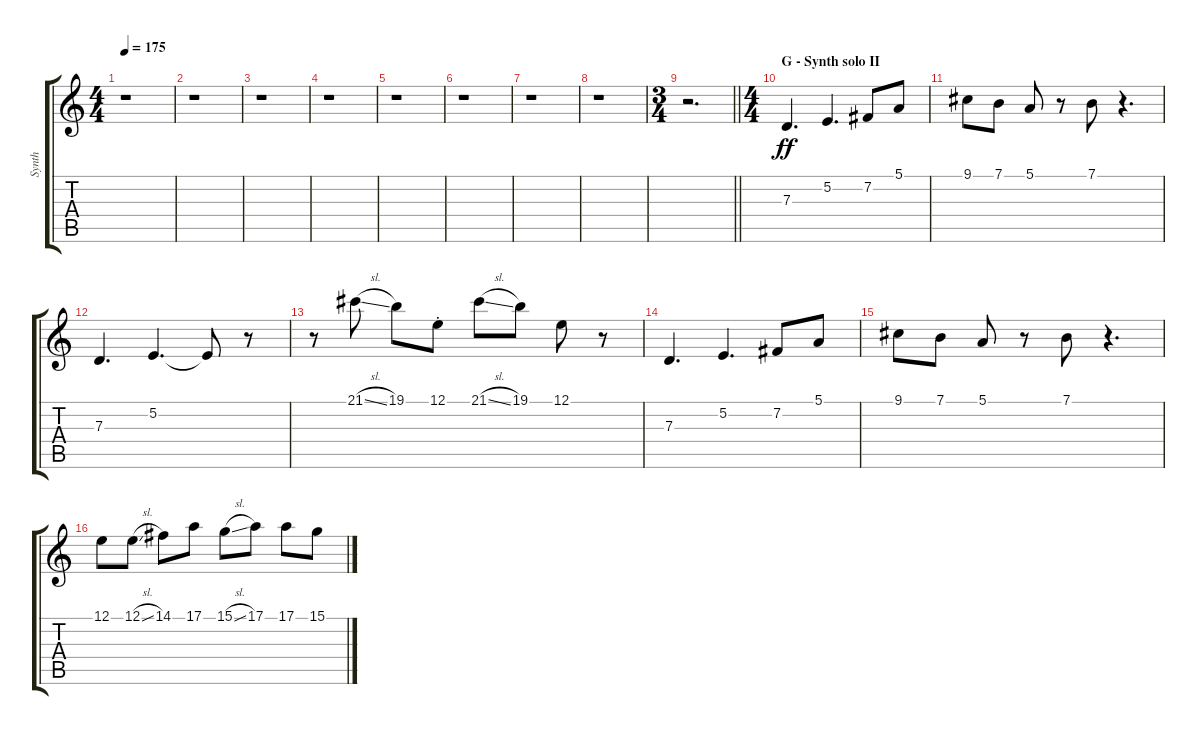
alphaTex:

\track ("Synth" "Synth") {instrument lead2sawtooth}
\staff {score tabs}
\tuning (E4 B3 G3 D3 A2 E2) {hide}
\ts (4 4)
\tempo 175
\clef g2
\ks c
r.1{dy ff} |
r.1 |
r.1 |
r.1 |
r.1 |
r.1 |
r.1 |
r.1 |
\ts (3 4)
\barLineRight lightlight
r.2{d} |
\ts (4 4)
\section ("" "G - Synth solo II")
7.3.4{d volume 13 balance 1} 5.2.4{d} 7.2.8 5.1.8 |
9.1.8 7.1.8 5.1.8 r.8 7.1.8 r.4{d} |
7.3.4{d} 5.2.4{d} 5.2{t}.8 r.8 |
r.8 21.1{sl}.8 19.1.8 12.1{st}.8 21.1{sl}.8 19.1.8 12.1.8 r.8 |
7.3.4{d} 5.2.4{d} 7.2.8 5.1.8 |
9.1.8 7.1.8 5.1.8 r.8 7.1.8 r.4{d} |
12.1.8 12.1{sl}.8 14.1.8 17.1.8 15.1{sl}.8 17.1.8 17.1.8 15.1{sl}.8
